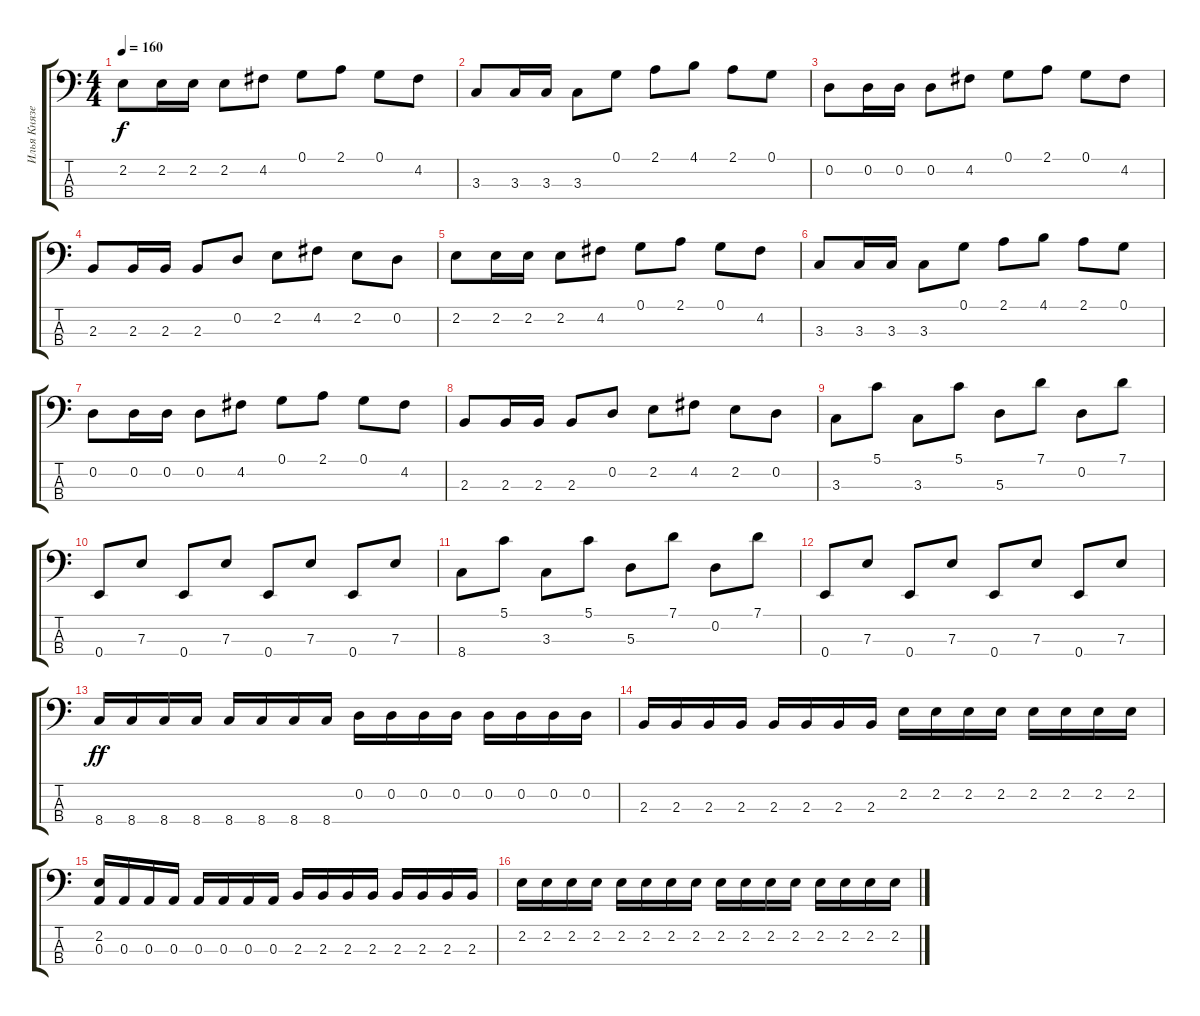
\track ("Илья Князев" "Илья Князе") {instrument electricbasspick}
\staff {score tabs}
\tuning (G2 D2 A1 E1) {hide}
\ts (4 4)
\tempo 160
\clef f4
\ks c
2.2.8{dy f} 2.2.16 2.2.16 2.2.8 4.2.8 0.1.8 2.1.8 0.1.8 4.2.8 |
3.3.8 3.3.16 3.3.16 3.3.8 0.1.8 2.1.8 4.1.8 2.1.8 0.1.8 |
0.2.8 0.2.16 0.2.16 0.2.8 4.2.8 0.1.8 2.1.8 0.1.8 4.2.8 |
2.3.8 2.3.16 2.3.16 2.3.8 0.2.8 2.2.8 4.2.8 2.2.8 0.2.8 |
2.2.8 2.2.16 2.2.16 2.2.8 4.2.8 0.1.8 2.1.8 0.1.8 4.2.8 |
3.3.8 3.3.16 3.3.16 3.3.8 0.1.8 2.1.8 4.1.8 2.1.8 0.1.8 |
0.2.8 0.2.16 0.2.16 0.2.8 4.2.8 0.1.8 2.1.8 0.1.8 4.2.8 |
2.3.8 2.3.16 2.3.16 2.3.8 0.2.8 2.2.8 4.2.8 2.2.8 0.2.8 |
3.3.8 5.1.8 3.3.8 5.1.8 5.3.8 7.1.8 0.2.8 7.1.8 |
0.4.8 7.3.8 0.4.8 7.3.8 0.4.8 7.3.8 0.4.8 7.3.8 |
8.4.8 5.1.8 3.3.8 5.1.8 5.3.8 7.1.8 0.2.8 7.1.8 |
0.4.8 7.3.8 0.4.8 7.3.8 0.4.8 7.3.8 0.4.8 7.3.8 |
8.4.16{dy ff} 8.4.16 8.4.16 8.4.16 8.4.16 8.4.16 8.4.16 8.4.16 0.2.16 0.2.16 0.2.16 0.2.16 0.2.16 0.2.16 0.2.16 0.2.16 |
2.3.16 2.3.16 2.3.16 2.3.16 2.3.16 2.3.16 2.3.16 2.3.16 2.2.16 2.2.16 2.2.16 2.2.16 2.2.16 2.2.16 2.2.16 2.2.16 |
(2.2 0.3).16 0.3.16 0.3.16 0.3.16 0.3.16 0.3.16 0.3.16 0.3.16 2.3.16 2.3.16 2.3.16 2.3.16 2.3.16 2.3.16 2.3.16 2.3.16 |
2.2.16 2.2.16 2.2.16 2.2.16 2.2.16 2.2.16 2.2.16 2.2.16 2.2.16 2.2.16 2.2.16 2.2.16 2.2.16 2.2.16 2.2.16 2.2.16
